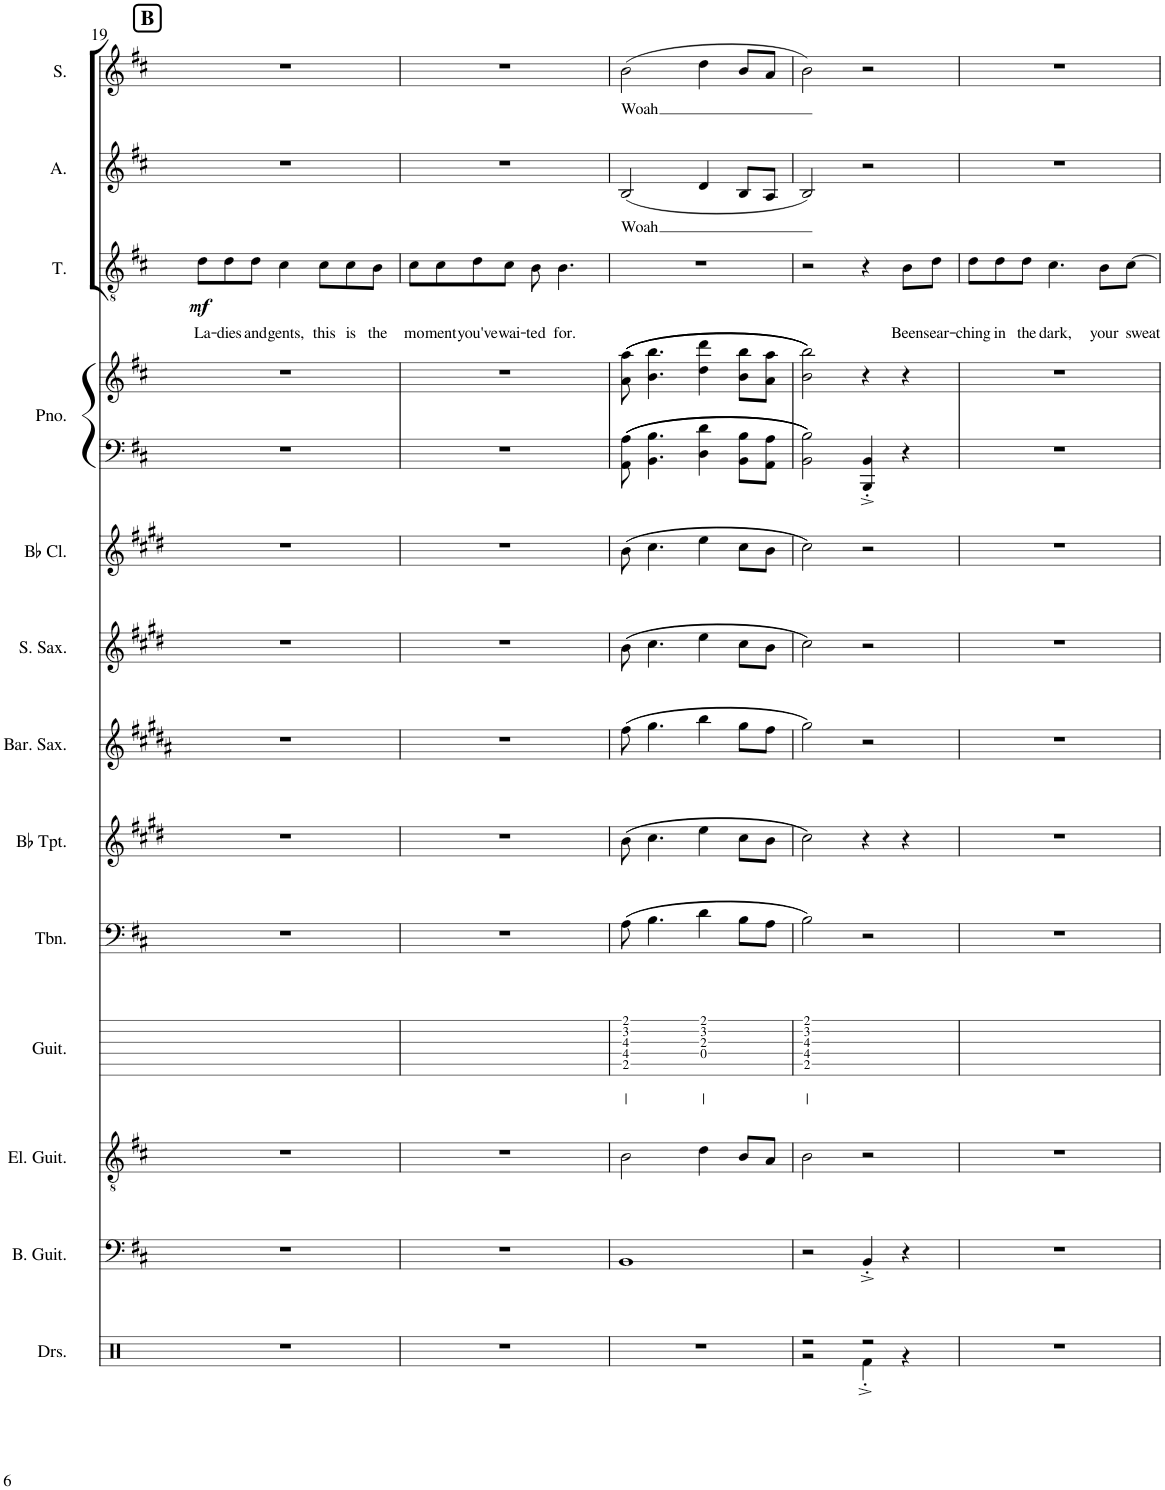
**kern	**kern	**kern	**kern	**kern	**kern	**kern	**kern	**kern	**kern	**kern	**text	**dynam	**kern	**text	**kern	**text
*part12	*part11	*part10	*part9	*part8	*part7	*part6	*part5	*part4	*part4	*part3	*part3	*part3	*part2	*part2	*part1	*part1
*staff13	*staff12	*staff11	*staff10	*staff9	*staff8	*staff7	*staff6	*staff5	*staff4	*staff3	*staff3	*staff3	*staff2	*staff2	*staff1	*staff1
*I"Bass Guitar	*I"Electric Guitar	*I"Acoustic Guitar	*I"Trombone	*I"Bb Trumpet	*I"Baritone Saxophone	*I"Soprano Saxophone	*I"Bb Clarinet	*I"Piano	*	*I"Tenor	*	*	*I"Alto	*	*I"Soprano	*
*I'B. Guit.	*I'El. Guit.	*I'Guit.	*I'Tbn.	*I'Bb Tpt.	*I'Bar. Sax.	*I'S. Sax.	*I'Bb Cl.	*I'Pno.	*	*I'T.	*	*	*I'A.	*	*I'S.	*
!!LO:PB:g=z
*clefF4	*clefGv2	*	*clefF4	*clefG2	*clefG2	*clefG2	*clefG2	*clefF4	*clefG2	*clefGv2	*	*	*clefG2	*	*clefG2	*
*Trd7c12	*	*	*	*Trd1c2	*Trd12c21	*Trd1c2	*Trd1c2	*	*	*	*	*	*	*	*	*
*k[f#c#]	*k[f#c#]	*k[f#c#]	*k[f#c#]	*k[f#c#g#d#]	*k[f#c#g#d#a#]	*k[f#c#g#d#]	*k[f#c#g#d#]	*k[f#c#]	*k[f#c#]	*k[f#c#]	*	*	*k[f#c#]	*	*k[f#c#]	*
*M4/4	*M4/4	*M4/4	*M4/4	*M4/4	*M4/4	*M4/4	*M4/4	*M4/4	*M4/4	*M4/4	*	*	*M4/4	*	*M4/4	*
!!LO:REH:place=s1:a:B:cj:t=B
=19	=19	=19	=19	=19	=19	=19	=19	=19	=19	=19	=19	=19	=19	=19	=19	=19
!	!	!	!	!	!	!	!	!	!	!	!LO:LY:b	!LO:DY:b	!	!	!	!
1r	1r	1r	1r	1r	1r	1r	1r	1r	1r	8d\L	La-	mf	1r	.	1r	.
!	!	!	!	!	!	!	!	!	!	!	!LO:LY:b	!	!	!	!	!
.	.	.	.	.	.	.	.	.	.	8d\	-dies	.	.	.	.	.
!	!	!	!	!	!	!	!	!	!	!	!LO:LY:b	!	!	!	!	!
.	.	.	.	.	.	.	.	.	.	8d\J	and	.	.	.	.	.
!	!	!	!	!	!	!	!	!	!	!	!LO:LY:b	!	!	!	!	!
.	.	.	.	.	.	.	.	.	.	4c#\	gents,	.	.	.	.	.
!	!	!	!	!	!	!	!	!	!	!	!LO:LY:b	!	!	!	!	!
.	.	.	.	.	.	.	.	.	.	8c#\L	this	.	.	.	.	.
!	!	!	!	!	!	!	!	!	!	!	!LO:LY:b	!	!	!	!	!
.	.	.	.	.	.	.	.	.	.	8c#\	is	.	.	.	.	.
!	!	!	!	!	!	!	!	!	!	!	!LO:LY:b	!	!	!	!	!
.	.	.	.	.	.	.	.	.	.	8B\J	the	.	.	.	.	.
=20	=20	=20	=20	=20	=20	=20	=20	=20	=20	=20	=20	=20	=20	=20	=20	=20
!	!	!	!	!	!	!	!	!	!	!	!LO:LY:b	!	!	!	!	!
1r	1r	1r	1r	1r	1r	1r	1r	1r	1r	8c#\L	mo-	.	1r	.	1r	.
!	!	!	!	!	!	!	!	!	!	!	!LO:LY:b	!	!	!	!	!
.	.	.	.	.	.	.	.	.	.	8c#\	-ment	.	.	.	.	.
!	!	!	!	!	!	!	!	!	!	!	!LO:LY:b	!	!	!	!	!
.	.	.	.	.	.	.	.	.	.	8d\	you've	.	.	.	.	.
!	!	!	!	!	!	!	!	!	!	!	!LO:LY:b	!	!	!	!	!
.	.	.	.	.	.	.	.	.	.	8c#\J	wai-	.	.	.	.	.
!	!	!	!	!	!	!	!	!	!	!	!LO:LY:b	!	!	!	!	!
.	.	.	.	.	.	.	.	.	.	8B\	-ted	.	.	.	.	.
!	!	!	!	!	!	!	!	!	!	!	!LO:LY:b	!	!	!	!	!
.	.	.	.	.	.	.	.	.	.	4.B\	for.	.	.	.	.	.
=21	=21	=21	=21	=21	=21	=21	=21	=21	=21	=21	=21	=21	=21	=21	=21	=21
!	!	!	!	!	!	!	!	!	!	!	!	!	!	!LO:LY:b	!	!LO:LY:b
1BB	2B\	2BB\ 2F#\ 2B\ 2d\ 2f#\	((8A\	((8b\	((8ff#\	((8b\	((8b\	8AA\ 8A\	((((8a\ 8aa\	1r	.	.	(2B/	Woah	(2b\	Woah
.	.	.	4.B\	4.cc#\	4.gg#\	4.cc#\	4.cc#\	4.BB\ 4.B\	4.b\ 4.bb\	.	.	.	.	.	.	.
.	4d\	2D\ 2A\ 2d\ 2f#\	4d\	4ee\	4bb\	4ee\	4ee\	4D\ 4d\	4dd\ 4ddd\	.	.	.	4d/	.	4dd\	.
.	8B/L	.	8B\L	8cc#\L	8gg#\L	8cc#\L	8cc#\L	8BB\ 8B\L	8b\ 8bb\L	.	.	.	8B/L	.	8b/L	.
.	8A/J	.	8A\J	8b\J	8ff#\J	8b\J	8b\J	8AA\ 8A\J	8a\ 8aa\J	.	.	.	8A/J	.	8a/J	.
=22	=22	=22	=22	=22	=22	=22	=22	=22	=22	=22	=22	=22	=22	=22	=22	=22
2r	2B\	2BB\ 2F#\ 2B\ 2d\ 2f#\	2B\))	2cc#\))	2gg#\))	2cc#\))	2cc#\))	2BB\ 2B\	2b\ 2bb\))))	2r	.	.	2B/)	.	2b\)	.
4BB'^/	2r	2r	2r	4r	2r	2r	2r	4BBB/'^ 4BB/'^	4r	4r	.	.	2r	.	2r	.
!	!	!	!	!	!	!	!	!	!	!	!LO:LY:b	!	!	!	!	!
4r	.	.	.	4r	.	.	.	4r	4r	8B\L	Been	.	.	.	.	.
!	!	!	!	!	!	!	!	!	!	!	!LO:LY:b	!	!	!	!	!
.	.	.	.	.	.	.	.	.	.	8d\J	sear-	.	.	.	.	.
=23	=23	=23	=23	=23	=23	=23	=23	=23	=23	=23	=23	=23	=23	=23	=23	=23
!	!	!	!	!	!	!	!	!	!	!	!LO:LY:b	!	!	!	!	!
1r	1r	1r	1r	1r	1r	1r	1r	1r	1r	8d\L	-ching	.	1r	.	1r	.
!	!	!	!	!	!	!	!	!	!	!	!LO:LY:b	!	!	!	!	!
.	.	.	.	.	.	.	.	.	.	8d\	in	.	.	.	.	.
!	!	!	!	!	!	!	!	!	!	!	!LO:LY:b	!	!	!	!	!
.	.	.	.	.	.	.	.	.	.	8d\J	the	.	.	.	.	.
!	!	!	!	!	!	!	!	!	!	!	!LO:LY:b	!	!	!	!	!
.	.	.	.	.	.	.	.	.	.	4.c#\	dark,	.	.	.	.	.
!	!	!	!	!	!	!	!	!	!	!	!LO:LY:b	!	!	!	!	!
.	.	.	.	.	.	.	.	.	.	8B\L	your	.	.	.	.	.
!	!	!	!	!	!	!	!	!	!	!	!LO:LY:b	!	!	!	!	!
.	.	.	.	.	.	.	.	.	.	[8c#\J	sweat	.	.	.	.	.
=	=	=	=	=	=	=	=	=	=	=	=	=	=	=	=	=
*-	*-	*-	*-	*-	*-	*-	*-	*-	*-	*-	*-	*-	*-	*-	*-	*-
